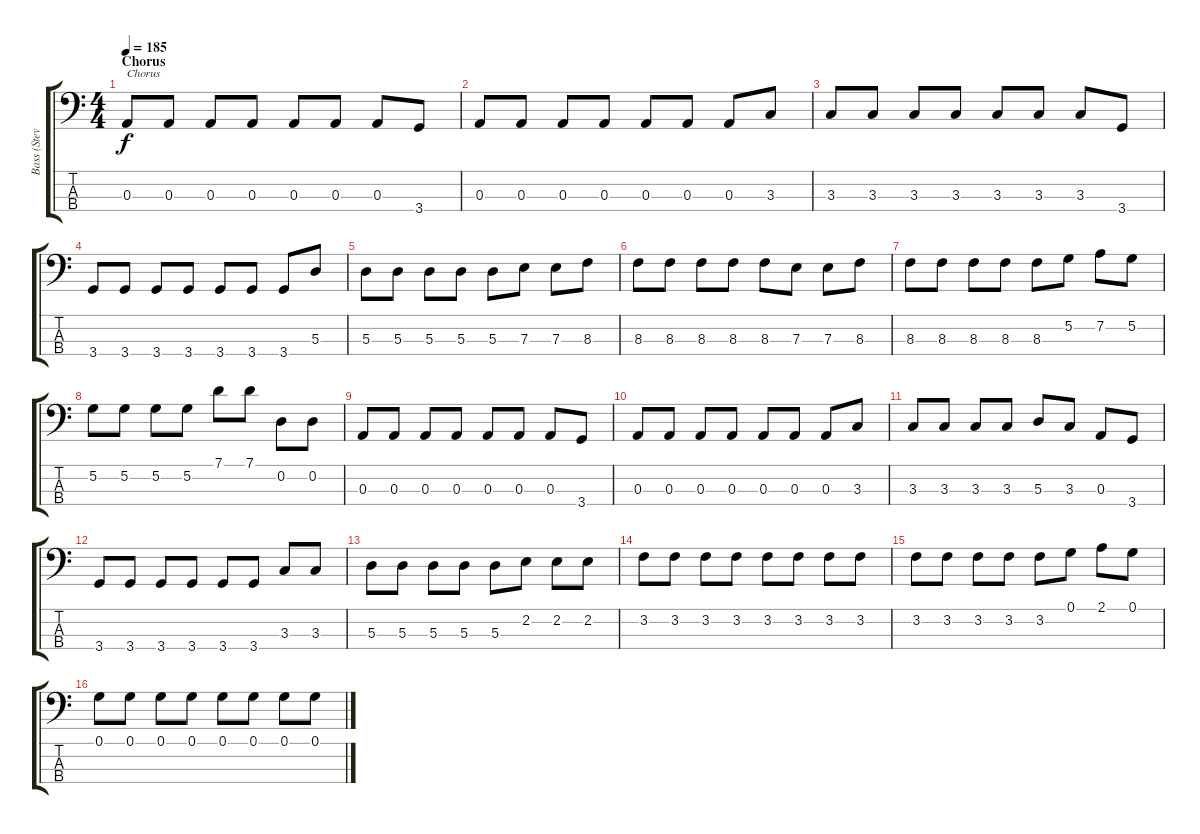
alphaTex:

\track ("Bass (Steve Harris" "Bass (Stev") {instrument electricbassfinger}
\staff {score tabs}
\tuning (G2 D2 A1 E1) {hide}
\ts (4 4)
\section ("" "Chorus")
\tempo 185
\clef f4
\ks c
0.3.8{txt "Chorus" dy f} 0.3.8 0.3.8 0.3.8 0.3.8 0.3.8 0.3.8 3.4.8 |
0.3.8 0.3.8 0.3.8 0.3.8 0.3.8 0.3.8 0.3.8 3.3.8 |
3.3.8 3.3.8 3.3.8 3.3.8 3.3.8 3.3.8 3.3.8 3.4.8 |
3.4.8 3.4.8 3.4.8 3.4.8 3.4.8 3.4.8 3.4.8 5.3.8 |
5.3.8 5.3.8 5.3.8 5.3.8 5.3.8 7.3.8 7.3.8 8.3.8 |
8.3.8 8.3.8 8.3.8 8.3.8 8.3.8 7.3.8 7.3.8 8.3.8 |
8.3.8 8.3.8 8.3.8 8.3.8 8.3.8 5.2.8 7.2.8 5.2.8 |
5.2.8 5.2.8 5.2.8 5.2.8 7.1.8 7.1.8 0.2.8 0.2.8 |
0.3.8 0.3.8 0.3.8 0.3.8 0.3.8 0.3.8 0.3.8 3.4.8 |
0.3.8 0.3.8 0.3.8 0.3.8 0.3.8 0.3.8 0.3.8 3.3.8 |
3.3.8 3.3.8 3.3.8 3.3.8 5.3.8 3.3.8 0.3.8 3.4.8 |
3.4.8 3.4.8 3.4.8 3.4.8 3.4.8 3.4.8 3.3.8 3.3.8 |
5.3.8 5.3.8 5.3.8 5.3.8 5.3.8 2.2.8 2.2.8 2.2.8 |
3.2.8 3.2.8 3.2.8 3.2.8 3.2.8 3.2.8 3.2.8 3.2.8 |
3.2.8 3.2.8 3.2.8 3.2.8 3.2.8 0.1.8 2.1.8 0.1.8 |
0.1.8 0.1.8 0.1.8 0.1.8 0.1.8 0.1.8 0.1.8 0.1.8
